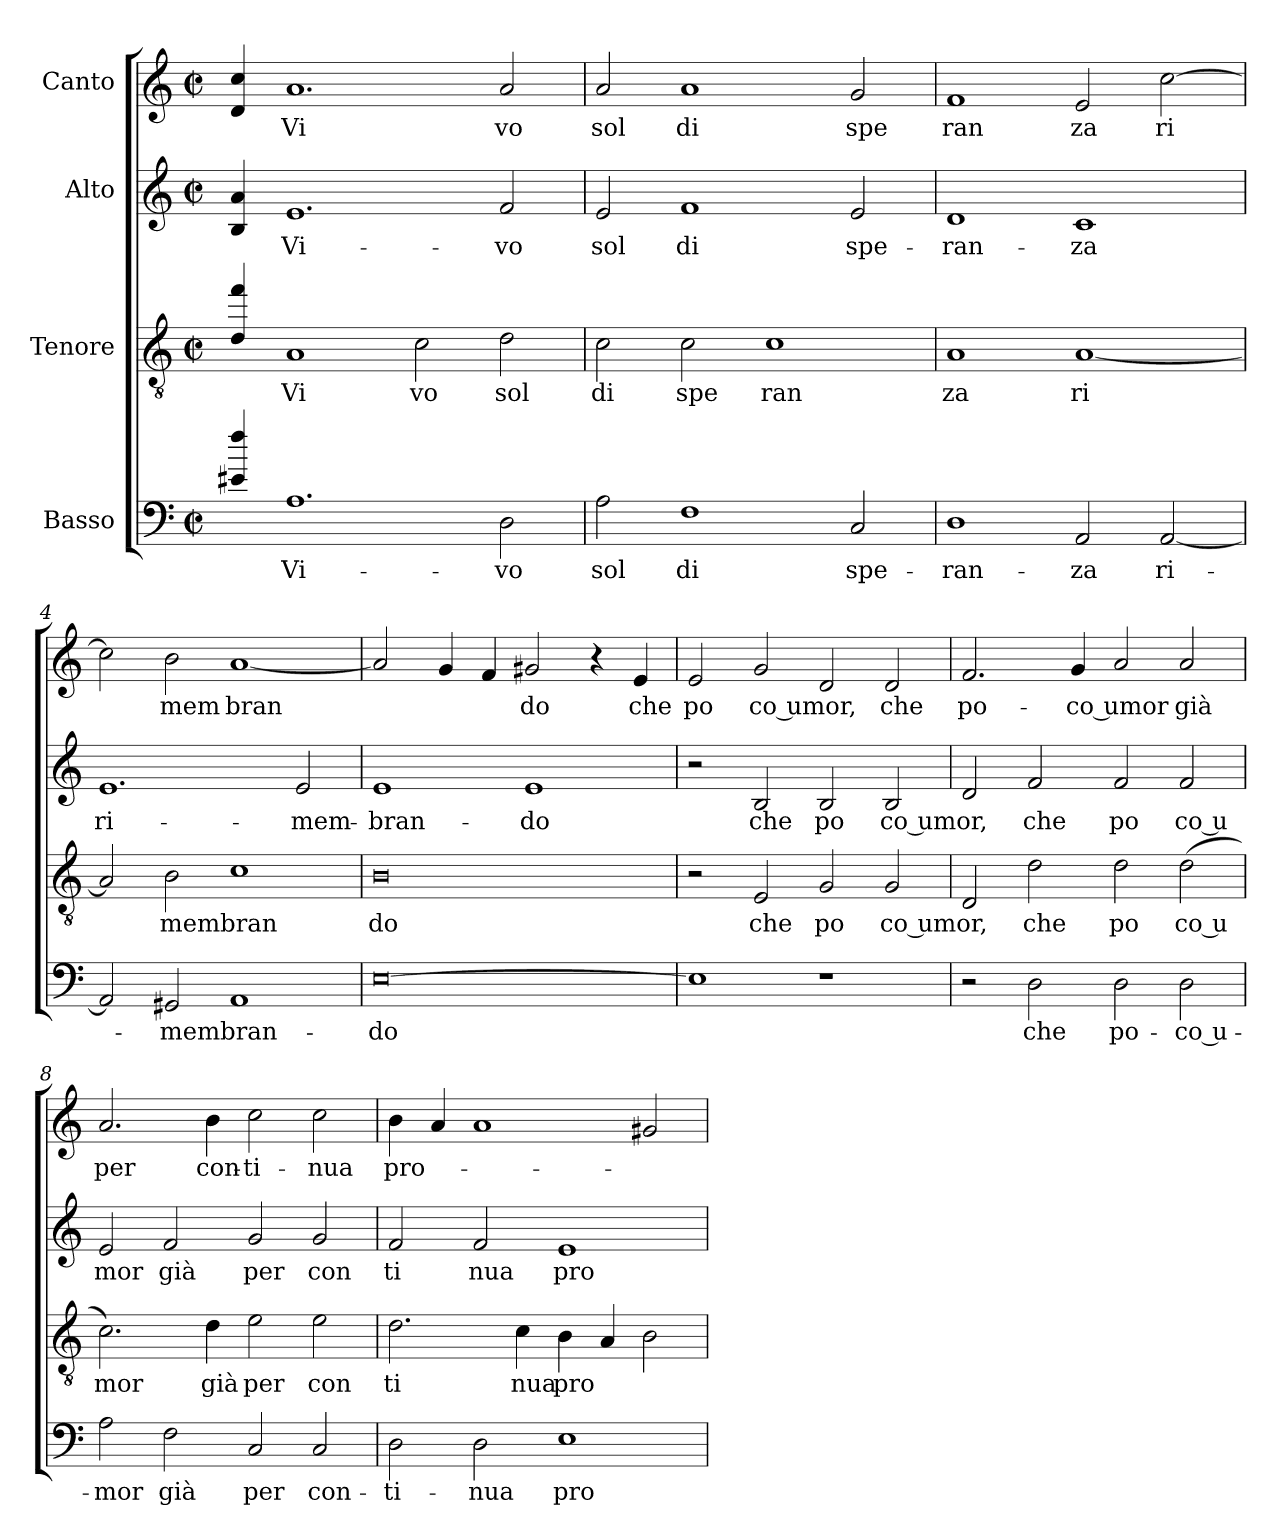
**kern	**text	**kern	**text	**kern	**text	**kern	**text
*part4	*part4	*part3	*part3	*part2	*part2	*part1	*part1
*staff4	*staff4	*staff3	*staff3	*staff2	*staff2	*staff1	*staff1
*I"Basso	*	*I"Tenore	*	*I"Alto	*	*I"Canto	*
*clefF4	*	*clefGv2	*	*clefG2	*	*clefG2	*
*k[]	*	*k[]	*	*k[]	*	*k[]	*
*C:	*	*C:	*	*C:	*	*C:	*
*M2/2	*	*M2/2	*	*M2/2	*	*M2/2	*
*met(c|)	*	*met(c|)	*	*met(c|)	*	*met(c|)	*
=1	=1	=1	=1	=1	=1	=1	=1
4e#X/ 4ff/	.	4d/ 4ff/	.	4B/ 4a/	.	4d/ 4cc/	.
!	!LO:LY:b	!	!LO:LY:b	!	!LO:LY:b	!	!LO:LY:b
1.A	Vi-	1A	Vi	1.e	Vi-	1.a	Vi
!	!	!	!LO:LY:b	!	!	!	!
.	.	2c\	vo	.	.	.	.
!	!LO:LY:b	!	!LO:LY:b	!	!LO:LY:b	!	!LO:LY:b
2D\	-vo	2d\	sol	2f/	-vo	2a/	vo
=2	=2	=2	=2	=2	=2	=2	=2
!	!LO:LY:b	!	!LO:LY:b	!	!LO:LY:b	!	!LO:LY:b
2A\	sol	2c\	di	2e/	sol	2a/	sol
!	!LO:LY:b	!	!LO:LY:b	!	!LO:LY:b	!	!LO:LY:b
1F	di	2c\	spe	1f	di	1a	di
!	!	!	!LO:LY:b	!	!	!	!
.	.	1c	ran	.	.	.	.
!	!LO:LY:b	!	!	!	!LO:LY:b	!	!LO:LY:b
2C/	spe-	.	.	2e/	spe-	2g/	spe
=3	=3	=3	=3	=3	=3	=3	=3
!	!LO:LY:b	!	!LO:LY:b	!	!LO:LY:b	!	!LO:LY:b
1D	-ran-	1A	za	1d	-ran-	1f	ran
!	!LO:LY:b	!	!LO:LY:b	!	!LO:LY:b	!	!LO:LY:b
2AA/	-za	[<1A	ri	1c	-za	2e/	za
!	!LO:LY:b	!	!	!	!	!	!LO:LY:b
[<2AA/	ri-	.	.	.	.	[>2cc\	ri
=4	=4	=4	=4	=4	=4	=4	=4
!	!	!	!	!	!LO:LY:b	!	!
2AA/]	.	2A/]	.	1.e	ri-	2cc\]	.
!	!LO:LY:b	!	!LO:LY:b	!	!	!	!LO:LY:b
2GG#X/	-membran-	2B\	membran	.	.	2b\	mem
!	!	!	!	!	!	!	!LO:LY:b
1AA	.	1c	.	.	.	[<1a	bran
!	!	!	!	!	!LO:LY:b	!	!
.	.	.	.	2e/	-mem-	.	.
=5	=5	=5	=5	=5	=5	=5	=5
!	!LO:LY:b	!	!LO:LY:b	!	!LO:LY:b	!	!
[<0E	-do	0B	do	1e	-bran-	2a/]	.
.	.	.	.	.	.	4g/	.
.	.	.	.	.	.	4f/	.
!	!	!	!	!	!LO:LY:b	!	!LO:LY:b
.	.	.	.	1e	-do	2g#X/	do
.	.	.	.	.	.	4r	.
!	!	!	!	!	!	!	!LO:LY:b
.	.	.	.	.	.	4e/	che
!!LO:LB:g=z
=6	=6	=6	=6	=6	=6	=6	=6
!	!	!	!	!	!	!	!LO:LY:b
1E]	.	2r	.	2r	.	2e/	po
!	!	!	!LO:LY:b	!	!LO:LY:b	!	!LO:LY:b:rj
.	.	2E/	che	2B/	che	2g/	co umor,
!	!	!	!LO:LY:b	!	!LO:LY:b	!	!
1r	.	2G/	po	2B/	po	2d/	.
!	!	!	!LO:LY:b:rj	!	!LO:LY:b:rj	!	!LO:LY:b
.	.	2G/	co umor,	2B/	co umor,	2d/	che
=7	=7	=7	=7	=7	=7	=7	=7
!	!	!	!	!	!	!	!LO:LY:b
2r	.	2D/	.	2d/	.	2.f/	po-
!	!LO:LY:b	!	!LO:LY:b	!	!LO:LY:b	!	!
2D\	che	2d\	che	2f/	che	.	.
!	!	!	!	!	!	!	!LO:LY:b:rj
.	.	.	.	.	.	4g/	-co umor
!	!LO:LY:b	!	!LO:LY:b	!	!LO:LY:b	!	!
2D\	po-	2d\	po	2f/	po	2a/	.
!	!LO:LY:b:rj	!	!LO:LY:b:rj	!	!LO:LY:b:rj	!	!LO:LY:b
2D\	-co u-	(<2d\	co u	2f/	co u	2a/	già
=8	=8	=8	=8	=8	=8	=8	=8
!	!LO:LY:b	!	!LO:LY:b	!	!LO:LY:b	!	!LO:LY:b
2A\	-mor	2.c\)	mor	2e/	mor	2.a/	per
!	!LO:LY:b	!	!	!	!LO:LY:b	!	!
2F\	già	.	.	2f/	già	.	.
!	!	!	!LO:LY:b	!	!	!	!LO:LY:b
.	.	4d\	già	.	.	4b\	con-
!	!LO:LY:b	!	!LO:LY:b	!	!LO:LY:b	!	!LO:LY:b
2C/	per	2e\	per	2g/	per	2cc\	-ti-
!	!LO:LY:b	!	!LO:LY:b	!	!LO:LY:b	!	!LO:LY:b
2C/	con-	2e\	con	2g/	con	2cc\	-nua
=9	=9	=9	=9	=9	=9	=9	=9
!	!LO:LY:b	!	!LO:LY:b	!	!LO:LY:b	!	!LO:LY:b
2D\	-ti-	2.d\	ti	2f/	ti	4b\	pro-
.	.	.	.	.	.	4a/	.
!	!LO:LY:b	!	!	!	!LO:LY:b	!	!
2D\	-nua	.	.	2f/	nua	1a	.
!	!	!	!LO:LY:b	!	!	!	!
.	.	4c\	nua	.	.	.	.
!	!LO:LY:b	!	!LO:LY:b	!	!LO:LY:b	!	!
1E	pro-	4B\	pro	1e	pro	.	.
.	.	4A/	.	.	.	.	.
.	.	2B\	.	.	.	2g#/	.
=	=	=	=	=	=	=	=
*-	*-	*-	*-	*-	*-	*-	*-
